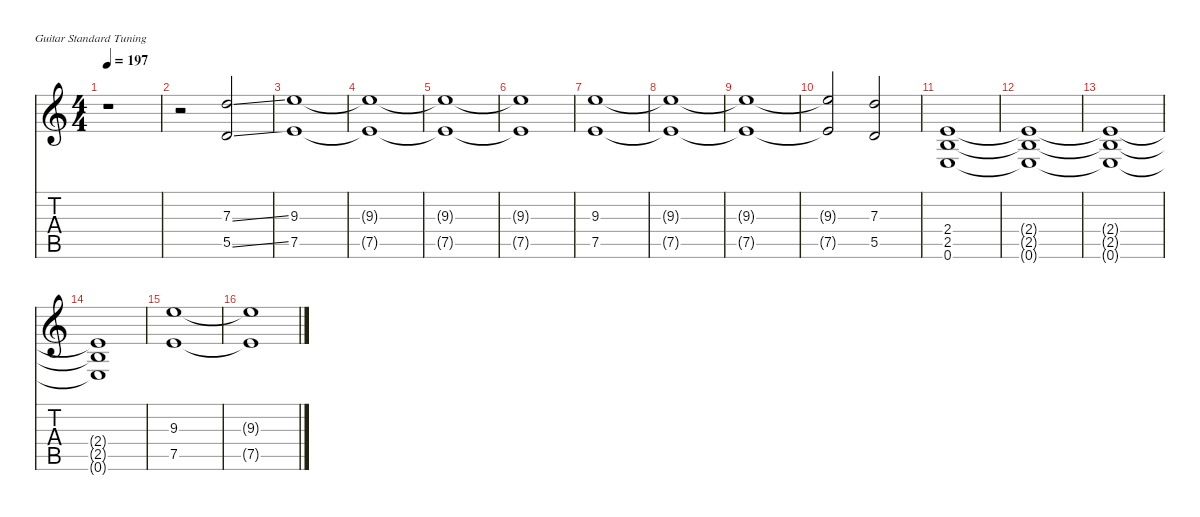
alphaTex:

\defaultSystemsLayout 4
\hideDynamics
\bracketExtendMode nobrackets
\singleTrackTrackNamePolicy hidden
\multiTrackTrackNamePolicy hidden
\firstSystemTrackNameMode fullname
\firstSystemTrackNameOrientation horizontal
\otherSystemsTrackNameOrientation horizontal
\track ("Guitar 3" "od.guit.") {defaultSystemsLayout 8 instrument overdrivenguitar}
\staff {score tabs}
\tuning (E4 B3 G3 D3 A2 E2)
\ts (4 4)
\tempo 197
\clef g2
\ks c
r.1{dy mf beam Down} |
r.2{instrument overdrivenguitar beam Down} (7.3{ss} 5.5{ss}).2{dy f beam Up} |
(9.3 7.5).1{beam Up} |
(9.3{t} 7.5{t}).1{beam Up} |
(9.3{t} 7.5{t}).1{beam Up} |
(9.3{t} 7.5{t}).1{beam Up} |
(9.3 7.5).1{beam Up} |
(9.3{t} 7.5{t}).1{beam Up} |
(9.3{t} 7.5{t}).1{beam Up} |
(9.3{t} 7.5{t}).2{beam Up} (7.3 5.5).2{beam Up} |
(2.4 2.5 0.6).1{beam Up} |
(2.4{t} 2.5{t} 0.6{t}).1{beam Up} |
(2.4{t} 2.5{t} 0.6{t}).1{beam Up} |
(2.4{t} 2.5{t} 0.6{t}).1{beam Up} |
(9.3 7.5).1{beam Up} |
(9.3{t} 7.5{t}).1{beam Up}
